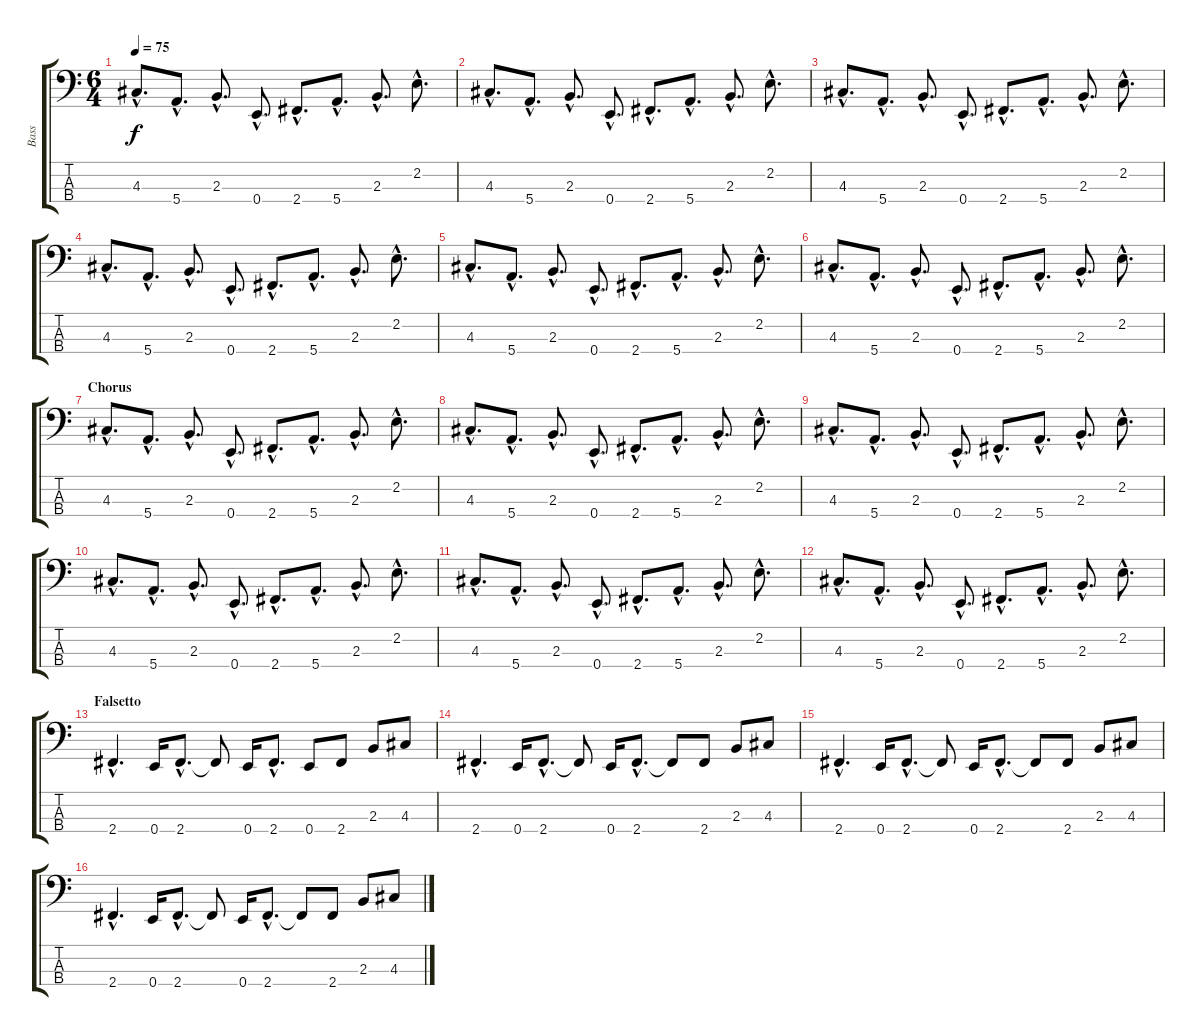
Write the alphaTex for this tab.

\track ("Bass" "Bass") {instrument electricbasspick}
\staff {score tabs}
\tuning (G2 D2 A1 E1) {hide}
\ts (6 4)
\tempo 75
\clef f4
\ks c
4.3{hac}.8{d dy f} 5.4{hac}.8{d} 2.3{hac}.8{d} 0.4{hac}.8{d} 2.4{hac}.8{d} 5.4{hac}.8{d} 2.3{hac}.8{d} 2.2{hac}.8{d} |
4.3{hac}.8{d} 5.4{hac}.8{d} 2.3{hac}.8{d} 0.4{hac}.8{d} 2.4{hac}.8{d} 5.4{hac}.8{d} 2.3{hac}.8{d} 2.2{hac}.8{d} |
4.3{hac}.8{d} 5.4{hac}.8{d} 2.3{hac}.8{d} 0.4{hac}.8{d} 2.4{hac}.8{d} 5.4{hac}.8{d} 2.3{hac}.8{d} 2.2{hac}.8{d} |
4.3{hac}.8{d} 5.4{hac}.8{d} 2.3{hac}.8{d} 0.4{hac}.8{d} 2.4{hac}.8{d} 5.4{hac}.8{d} 2.3{hac}.8{d} 2.2{hac}.8{d} |
4.3{hac}.8{d} 5.4{hac}.8{d} 2.3{hac}.8{d} 0.4{hac}.8{d} 2.4{hac}.8{d} 5.4{hac}.8{d} 2.3{hac}.8{d} 2.2{hac}.8{d} |
4.3{hac}.8{d} 5.4{hac}.8{d} 2.3{hac}.8{d} 0.4{hac}.8{d} 2.4{hac}.8{d} 5.4{hac}.8{d} 2.3{hac}.8{d} 2.2{hac}.8{d} |
\section ("" "Chorus")
4.3{hac}.8{d} 5.4{hac}.8{d} 2.3{hac}.8{d} 0.4{hac}.8{d} 2.4{hac}.8{d} 5.4{hac}.8{d} 2.3{hac}.8{d} 2.2{hac}.8{d} |
4.3{hac}.8{d} 5.4{hac}.8{d} 2.3{hac}.8{d} 0.4{hac}.8{d} 2.4{hac}.8{d} 5.4{hac}.8{d} 2.3{hac}.8{d} 2.2{hac}.8{d} |
4.3{hac}.8{d} 5.4{hac}.8{d} 2.3{hac}.8{d} 0.4{hac}.8{d} 2.4{hac}.8{d} 5.4{hac}.8{d} 2.3{hac}.8{d} 2.2{hac}.8{d} |
4.3{hac}.8{d} 5.4{hac}.8{d} 2.3{hac}.8{d} 0.4{hac}.8{d} 2.4{hac}.8{d} 5.4{hac}.8{d} 2.3{hac}.8{d} 2.2{hac}.8{d} |
4.3{hac}.8{d} 5.4{hac}.8{d} 2.3{hac}.8{d} 0.4{hac}.8{d} 2.4{hac}.8{d} 5.4{hac}.8{d} 2.3{hac}.8{d} 2.2{hac}.8{d} |
4.3{hac}.8{d} 5.4{hac}.8{d} 2.3{hac}.8{d} 0.4{hac}.8{d} 2.4{hac}.8{d} 5.4{hac}.8{d} 2.3{hac}.8{d} 2.2{hac}.8{d} |
\section ("" "Falsetto")
2.4{hac}.4{d} 0.4.16 2.4{hac}.8{d} 2.4{t}.8 0.4.16 2.4{hac}.8{d} 0.4.8 2.4.8 2.3.8 4.3.8 |
2.4{hac}.4{d} 0.4.16 2.4{hac}.8{d} 2.4{t}.8 0.4.16 2.4{hac}.8{d} 2.4{t}.8 2.4.8 2.3.8 4.3.8 |
2.4{hac}.4{d} 0.4.16 2.4{hac}.8{d} 2.4{t}.8 0.4.16 2.4{hac}.8{d} 2.4{t}.8 2.4.8 2.3.8 4.3.8 |
2.4{hac}.4{d} 0.4.16 2.4{hac}.8{d} 2.4{t}.8 0.4.16 2.4{hac}.8{d} 2.4{t}.8 2.4.8 2.3.8 4.3.8
